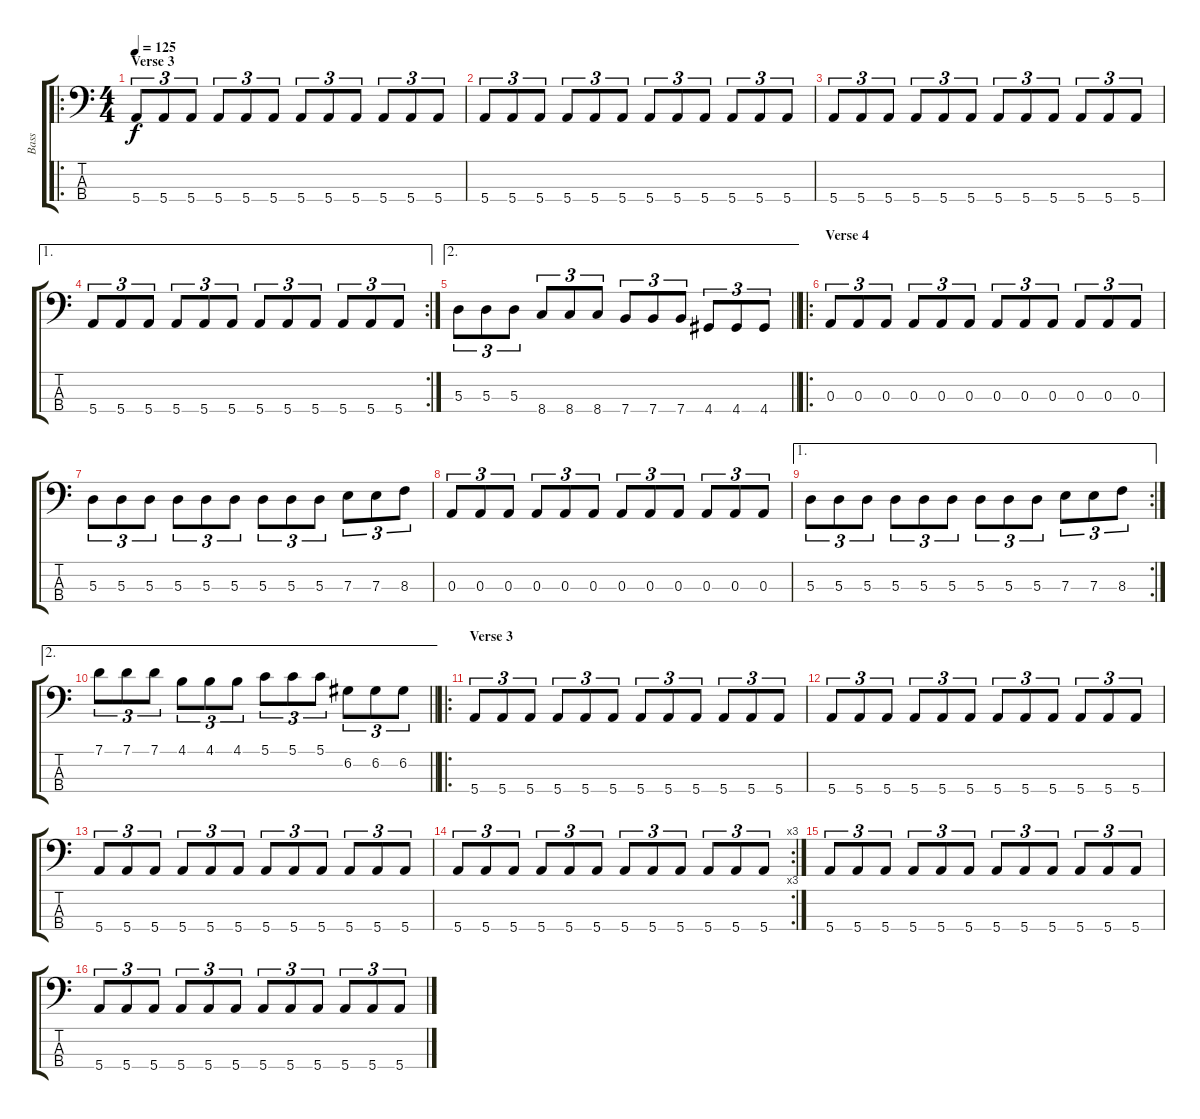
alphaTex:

\track ("Bass" "Bass") {instrument electricbassfinger}
\staff {score tabs}
\tuning (G2 D2 A1 E1) {hide}
\ro
\ts (4 4)
\section ("" "Verse 3")
\tempo 125
\clef f4
\ks c
5.4.8{tu (3 2) dy f} 5.4.8{tu (3 2)} 5.4.8{tu (3 2)} 5.4.8{tu (3 2)} 5.4.8{tu (3 2)} 5.4.8{tu (3 2)} 5.4.8{tu (3 2)} 5.4.8{tu (3 2)} 5.4.8{tu (3 2)} 5.4.8{tu (3 2)} 5.4.8{tu (3 2)} 5.4.8{tu (3 2)} |
5.4.8{tu (3 2)} 5.4.8{tu (3 2)} 5.4.8{tu (3 2)} 5.4.8{tu (3 2)} 5.4.8{tu (3 2)} 5.4.8{tu (3 2)} 5.4.8{tu (3 2)} 5.4.8{tu (3 2)} 5.4.8{tu (3 2)} 5.4.8{tu (3 2)} 5.4.8{tu (3 2)} 5.4.8{tu (3 2)} |
5.4.8{tu (3 2)} 5.4.8{tu (3 2)} 5.4.8{tu (3 2)} 5.4.8{tu (3 2)} 5.4.8{tu (3 2)} 5.4.8{tu (3 2)} 5.4.8{tu (3 2)} 5.4.8{tu (3 2)} 5.4.8{tu (3 2)} 5.4.8{tu (3 2)} 5.4.8{tu (3 2)} 5.4.8{tu (3 2)} |
\ae 1
\rc 2
5.4.8{tu (3 2)} 5.4.8{tu (3 2)} 5.4.8{tu (3 2)} 5.4.8{tu (3 2)} 5.4.8{tu (3 2)} 5.4.8{tu (3 2)} 5.4.8{tu (3 2)} 5.4.8{tu (3 2)} 5.4.8{tu (3 2)} 5.4.8{tu (3 2)} 5.4.8{tu (3 2)} 5.4.8{tu (3 2)} |
\ae 2
\barLineRight lightlight
5.3.8{tu (3 2)} 5.3.8{tu (3 2)} 5.3.8{tu (3 2)} 8.4.8{tu (3 2)} 8.4.8{tu (3 2)} 8.4.8{tu (3 2)} 7.4.8{tu (3 2)} 7.4.8{tu (3 2)} 7.4.8{tu (3 2)} 4.4.8{tu (3 2)} 4.4.8{tu (3 2)} 4.4.8{tu (3 2)} |
\ro
\section ("" "Verse 4")
0.3.8{tu (3 2)} 0.3.8{tu (3 2)} 0.3.8{tu (3 2)} 0.3.8{tu (3 2)} 0.3.8{tu (3 2)} 0.3.8{tu (3 2)} 0.3.8{tu (3 2)} 0.3.8{tu (3 2)} 0.3.8{tu (3 2)} 0.3.8{tu (3 2)} 0.3.8{tu (3 2)} 0.3.8{tu (3 2)} |
5.3.8{tu (3 2)} 5.3.8{tu (3 2)} 5.3.8{tu (3 2)} 5.3.8{tu (3 2)} 5.3.8{tu (3 2)} 5.3.8{tu (3 2)} 5.3.8{tu (3 2)} 5.3.8{tu (3 2)} 5.3.8{tu (3 2)} 7.3.8{tu (3 2)} 7.3.8{tu (3 2)} 8.3.8{tu (3 2)} |
0.3.8{tu (3 2)} 0.3.8{tu (3 2)} 0.3.8{tu (3 2)} 0.3.8{tu (3 2)} 0.3.8{tu (3 2)} 0.3.8{tu (3 2)} 0.3.8{tu (3 2)} 0.3.8{tu (3 2)} 0.3.8{tu (3 2)} 0.3.8{tu (3 2)} 0.3.8{tu (3 2)} 0.3.8{tu (3 2)} |
\ae 1
\rc 2
5.3.8{tu (3 2)} 5.3.8{tu (3 2)} 5.3.8{tu (3 2)} 5.3.8{tu (3 2)} 5.3.8{tu (3 2)} 5.3.8{tu (3 2)} 5.3.8{tu (3 2)} 5.3.8{tu (3 2)} 5.3.8{tu (3 2)} 7.3.8{tu (3 2)} 7.3.8{tu (3 2)} 8.3.8{tu (3 2)} |
\ae 2
\barLineRight lightlight
7.1.8{tu (3 2)} 7.1.8{tu (3 2)} 7.1.8{tu (3 2)} 4.1.8{tu (3 2)} 4.1.8{tu (3 2)} 4.1.8{tu (3 2)} 5.1.8{tu (3 2)} 5.1.8{tu (3 2)} 5.1.8{tu (3 2)} 6.2.8{tu (3 2)} 6.2.8{tu (3 2)} 6.2.8{tu (3 2)} |
\ro
\section ("" "Verse 3")
5.4.8{tu (3 2)} 5.4.8{tu (3 2)} 5.4.8{tu (3 2)} 5.4.8{tu (3 2)} 5.4.8{tu (3 2)} 5.4.8{tu (3 2)} 5.4.8{tu (3 2)} 5.4.8{tu (3 2)} 5.4.8{tu (3 2)} 5.4.8{tu (3 2)} 5.4.8{tu (3 2)} 5.4.8{tu (3 2)} |
5.4.8{tu (3 2)} 5.4.8{tu (3 2)} 5.4.8{tu (3 2)} 5.4.8{tu (3 2)} 5.4.8{tu (3 2)} 5.4.8{tu (3 2)} 5.4.8{tu (3 2)} 5.4.8{tu (3 2)} 5.4.8{tu (3 2)} 5.4.8{tu (3 2)} 5.4.8{tu (3 2)} 5.4.8{tu (3 2)} |
5.4.8{tu (3 2)} 5.4.8{tu (3 2)} 5.4.8{tu (3 2)} 5.4.8{tu (3 2)} 5.4.8{tu (3 2)} 5.4.8{tu (3 2)} 5.4.8{tu (3 2)} 5.4.8{tu (3 2)} 5.4.8{tu (3 2)} 5.4.8{tu (3 2)} 5.4.8{tu (3 2)} 5.4.8{tu (3 2)} |
\rc 3
5.4.8{tu (3 2)} 5.4.8{tu (3 2)} 5.4.8{tu (3 2)} 5.4.8{tu (3 2)} 5.4.8{tu (3 2)} 5.4.8{tu (3 2)} 5.4.8{tu (3 2)} 5.4.8{tu (3 2)} 5.4.8{tu (3 2)} 5.4.8{tu (3 2)} 5.4.8{tu (3 2)} 5.4.8{tu (3 2)} |
5.4.8{tu (3 2)} 5.4.8{tu (3 2)} 5.4.8{tu (3 2)} 5.4.8{tu (3 2)} 5.4.8{tu (3 2)} 5.4.8{tu (3 2)} 5.4.8{tu (3 2)} 5.4.8{tu (3 2)} 5.4.8{tu (3 2)} 5.4.8{tu (3 2)} 5.4.8{tu (3 2)} 5.4.8{tu (3 2)} |
5.4.8{tu (3 2)} 5.4.8{tu (3 2)} 5.4.8{tu (3 2)} 5.4.8{tu (3 2)} 5.4.8{tu (3 2)} 5.4.8{tu (3 2)} 5.4.8{tu (3 2)} 5.4.8{tu (3 2)} 5.4.8{tu (3 2)} 5.4.8{tu (3 2)} 5.4.8{tu (3 2)} 5.4.8{tu (3 2)}
